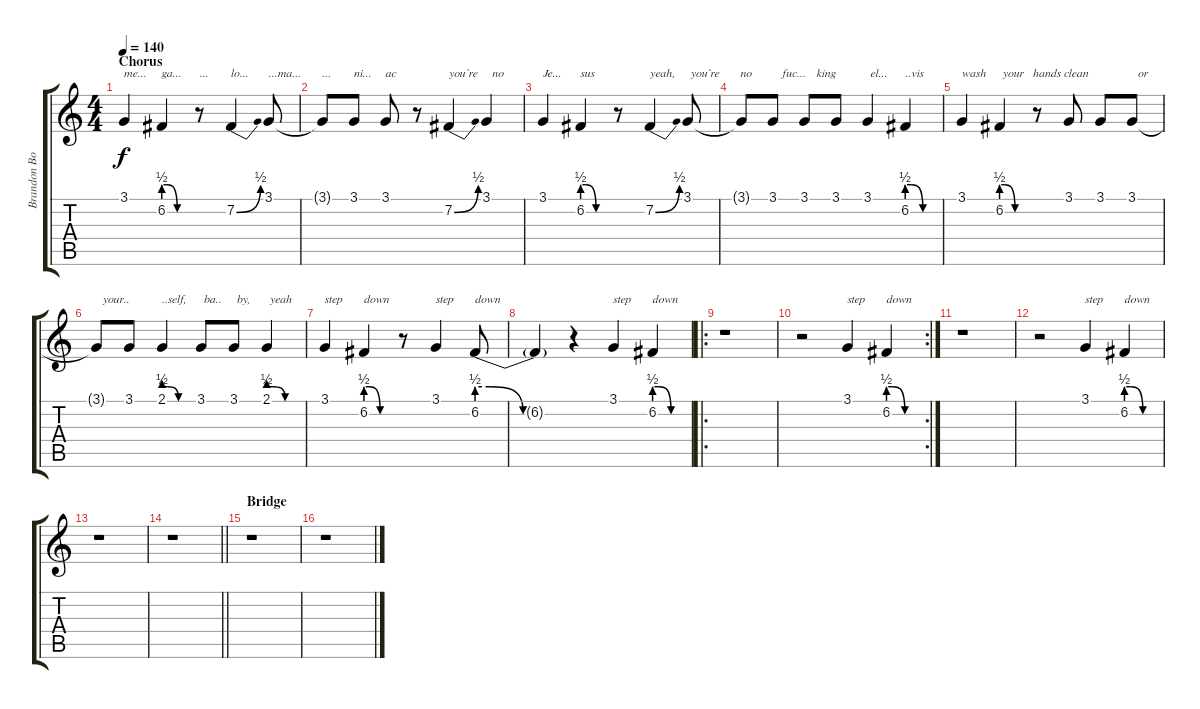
\track ("Brandon Boyd [Voice]" "Brandon Bo") {instrument lead6voice}
\staff {score tabs}
\tuning (E4 B3 G3 D3 A2 E2) {hide}
\ts (4 4)
\section ("" "Chorus")
\tempo 140
\clef g2
\ks c
3.1.4{txt "me..." dy f} 6.2{be (custom 0 2 7 2 30 0 40 0 60 0)}.4{txt "ga...      ..."} r.8 7.2{be (bend 0 0 60 2)}.4{txt "lo..."} 3.1.8{txt "...ma...       ..."} |
3.1{t}.8 3.1.8{txt "ni..."} 3.1.8{txt "ac"} r.8 7.2{be (bend 0 0 60 2)}.4{txt "you`re"} 3.1.4{txt "  no"} |
3.1.4{txt "Je..."} 6.2{be (custom 0 2 7 2 30 0 40 0 60 0)}.4{txt "sus"} r.8 7.2{be (bend 0 0 60 2)}.4{txt "yeah,"} 3.1.8{txt " you`re       no"} |
3.1{t}.8 3.1.8{txt "   fuc..."} 3.1.8{txt "    king"} 3.1.8 3.1.4{txt " el..."} 6.2{be (custom 0 2 8 2 30 0 60 0)}.4{txt "..vis"} |
3.1.4{txt "wash"} 6.2{be (custom 0 2 7 2 30 0 40 0 60 0)}.4{txt " your   hands clean"} r.8 3.1.8 3.1.8 3.1.8{txt "  or"} |
3.1{t}.8{txt "  your.."} 3.1.8 2.1{be (custom 0 2 8 2 30 0 60 0)}.4{txt "..self,"} 3.1.8{txt " ba.."} 3.1.8{txt " by,"} 2.1{be (custom 0 2 8 2 30 0 60 0)}.4{txt " yeah"} |
3.1.4{txt "step"} 6.2{be (custom 0 2 7 2 30 0 40 0 60 0)}.4{txt "down"} r.8 3.1.4{txt "step"} 6.2{be (custom 0 2 8 2 30 0 60 0)}.8{txt "down"} |
6.2{t}.4 r.4 3.1.4{txt "step"} 6.2{be (custom 0 2 8 2 30 0 60 0)}.4{txt "down"} |
\ro
r.1 |
\rc 2
r.2 3.1.4{txt "step"} 6.2{be (custom 0 2 8 2 30 0 60 0)}.4{txt "down"} |
r.1 |
r.2 3.1.4{txt "step"} 6.2{be (custom 0 2 8 2 30 0 60 0)}.4{txt "down"} |
r.1 |
\barLineRight lightlight
r.1 |
\section ("" "Bridge")
r.1 |
r.1
